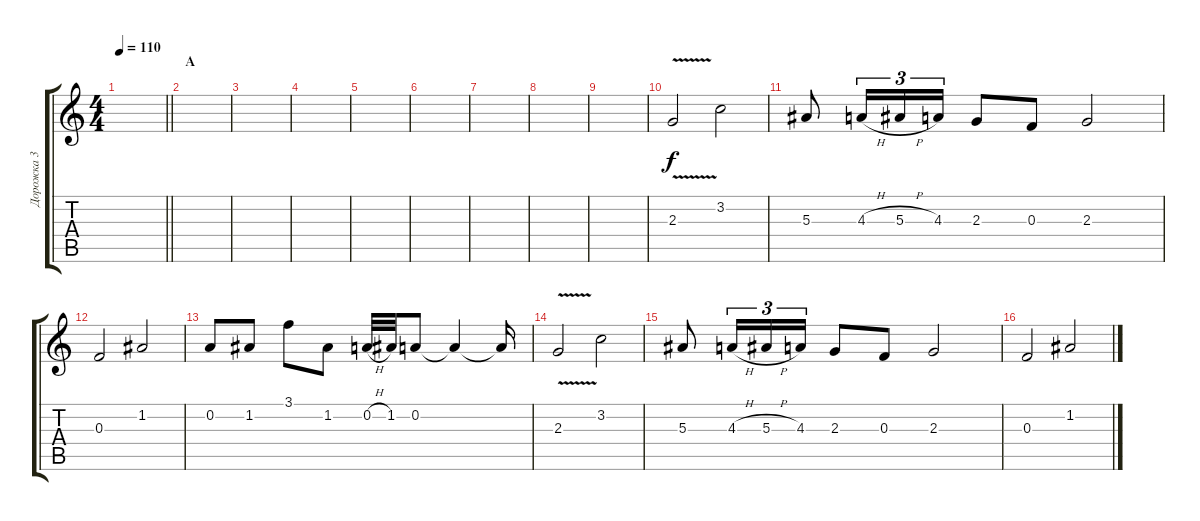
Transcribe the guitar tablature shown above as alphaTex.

\track ("Дорожка 3" "Дорожка 3") {instrument acousticguitarsteel}
\staff {score tabs}
\tuning (D4 A3 F3 C3 G2 D2) {hide}
\ts (4 4)
\tempo 110
\clef g2
\barLineRight lightlight
\ks c
|
\section ("" "А")
|
|
|
|
|
|
|
|
2.3{v}.2 3.2.2 |
5.3.8 4.3{h}.16{tu (3 2)} 5.3{h}.16{tu (3 2)} 4.3.16{tu (3 2)} 2.3.8 0.3.8 2.3.2 |
0.3.2 1.2.2 |
0.2.8 1.2.8 3.1.8 1.2.8 0.2{h}.32 1.2.32 0.2.8 0.2{t}.4 0.2{t}.16 |
2.3{v}.2 3.2.2 |
5.3.8 4.3{h}.16{tu (3 2)} 5.3{h}.16{tu (3 2)} 4.3.16{tu (3 2)} 2.3.8 0.3.8 2.3.2 |
0.3.2 1.2.2
